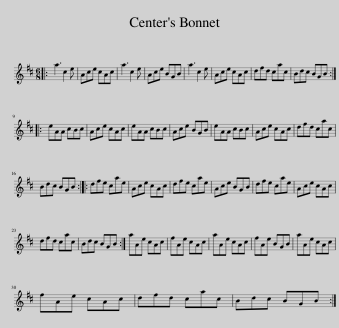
X:1
L:1/8
M:6/8
I:linebreak $
K:D
V:1 treble
V:1
|: a3 c2 e | Ace cAc | a3 c2 e | Ace BGB | a3 c2 e | %5
 Ace cAc | dfd cac | Bdc BGB ::$ eAA cBc | Ace cAc | %10
 eAA cBc | Ace BGB | eAA cBc | Ace cAc | dfd cac |$ %15
 Bdc BGB :: dfe cae | Ace cAc | dfe cae | Ace BGB | %20
 dfe cae | Ace cAc |$ dfd cac | Bdc BGB :| aAe cAc | %25
 fAe cAc | aAe cAc | fAe BGB | aAe cAc |$ fAe cAc | %30
 dfd cac | Bdc BGB :| %32
